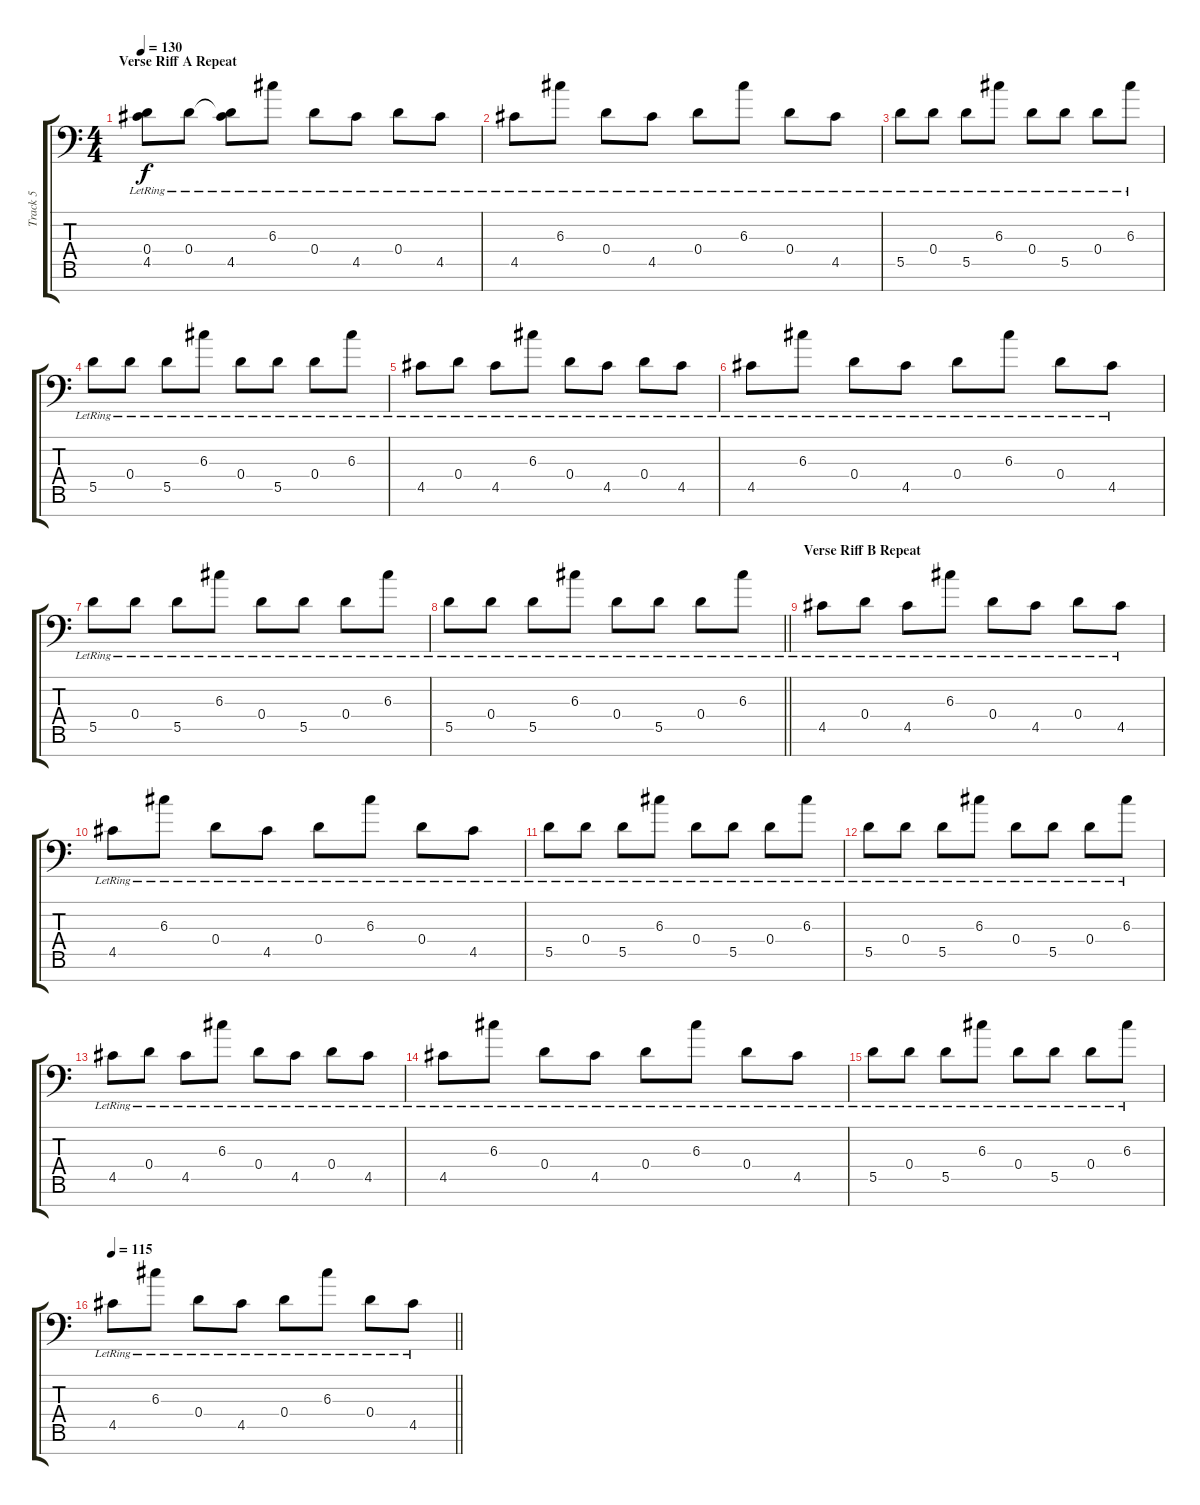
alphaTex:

\track ("Track 5" "Track 5") {instrument overdrivenguitar}
\staff {score tabs}
\tuning (E4 B3 G3 D3 A2 E2 A1) {hide}
\ts (4 4)
\section ("" "Verse Riff A Repeat")
\tempo 130
\clef f4
\ks c
(0.4{t} 4.5{lr}).8{dy f} 0.4{lr}.8 (0.4{t} 4.5{lr}).8 6.3{lr}.8 0.4{lr}.8 4.5{lr}.8 0.4{lr}.8 4.5{lr}.8 |
4.5{lr}.8 6.3{lr}.8 0.4{lr}.8 4.5{lr}.8 0.4{lr}.8 6.3{lr}.8 0.4{lr}.8 4.5{lr}.8 |
5.5{lr}.8 0.4{lr}.8 5.5{lr}.8 6.3{lr}.8 0.4{lr}.8 5.5{lr}.8 0.4{lr}.8 6.3{lr}.8 |
5.5{lr}.8 0.4{lr}.8 5.5{lr}.8 6.3{lr}.8 0.4{lr}.8 5.5{lr}.8 0.4{lr}.8 6.3{lr}.8 |
4.5{lr}.8 0.4{lr}.8 4.5{lr}.8 6.3{lr}.8 0.4{lr}.8 4.5{lr}.8 0.4{lr}.8 4.5{lr}.8 |
4.5{lr}.8 6.3{lr}.8 0.4{lr}.8 4.5{lr}.8 0.4{lr}.8 6.3{lr}.8 0.4{lr}.8 4.5{lr}.8 |
5.5{lr}.8 0.4{lr}.8 5.5{lr}.8 6.3{lr}.8 0.4{lr}.8 5.5{lr}.8 0.4{lr}.8 6.3{lr}.8 |
\barLineRight lightlight
5.5{lr}.8 0.4{lr}.8 5.5{lr}.8 6.3{lr}.8 0.4{lr}.8 5.5{lr}.8 0.4{lr}.8 6.3{lr}.8 |
\section ("" "Verse Riff B Repeat")
4.5{lr}.8 0.4{lr}.8 4.5{lr}.8 6.3{lr}.8 0.4{lr}.8 4.5{lr}.8 0.4{lr}.8 4.5{lr}.8 |
4.5{lr}.8 6.3{lr}.8 0.4{lr}.8 4.5{lr}.8 0.4{lr}.8 6.3{lr}.8 0.4{lr}.8 4.5{lr}.8 |
5.5{lr}.8 0.4{lr}.8 5.5{lr}.8 6.3{lr}.8 0.4{lr}.8 5.5{lr}.8 0.4{lr}.8 6.3{lr}.8 |
5.5{lr}.8 0.4{lr}.8 5.5{lr}.8 6.3{lr}.8 0.4{lr}.8 5.5{lr}.8 0.4{lr}.8 6.3{lr}.8 |
4.5{lr}.8 0.4{lr}.8 4.5{lr}.8 6.3{lr}.8 0.4{lr}.8 4.5{lr}.8 0.4{lr}.8 4.5{lr}.8 |
4.5{lr}.8 6.3{lr}.8 0.4{lr}.8 4.5{lr}.8 0.4{lr}.8 6.3{lr}.8 0.4{lr}.8 4.5{lr}.8 |
5.5{lr}.8 0.4{lr}.8 5.5{lr}.8 6.3{lr}.8 0.4{lr}.8 5.5{lr}.8 0.4{lr}.8 6.3{lr}.8 |
\tempo 115
\barLineRight lightlight
4.5{lr}.8{volume 0} 6.3{lr}.8 0.4{lr}.8 4.5{lr}.8 0.4{lr}.8 6.3{lr}.8 0.4{lr}.8 4.5{lr}.8
